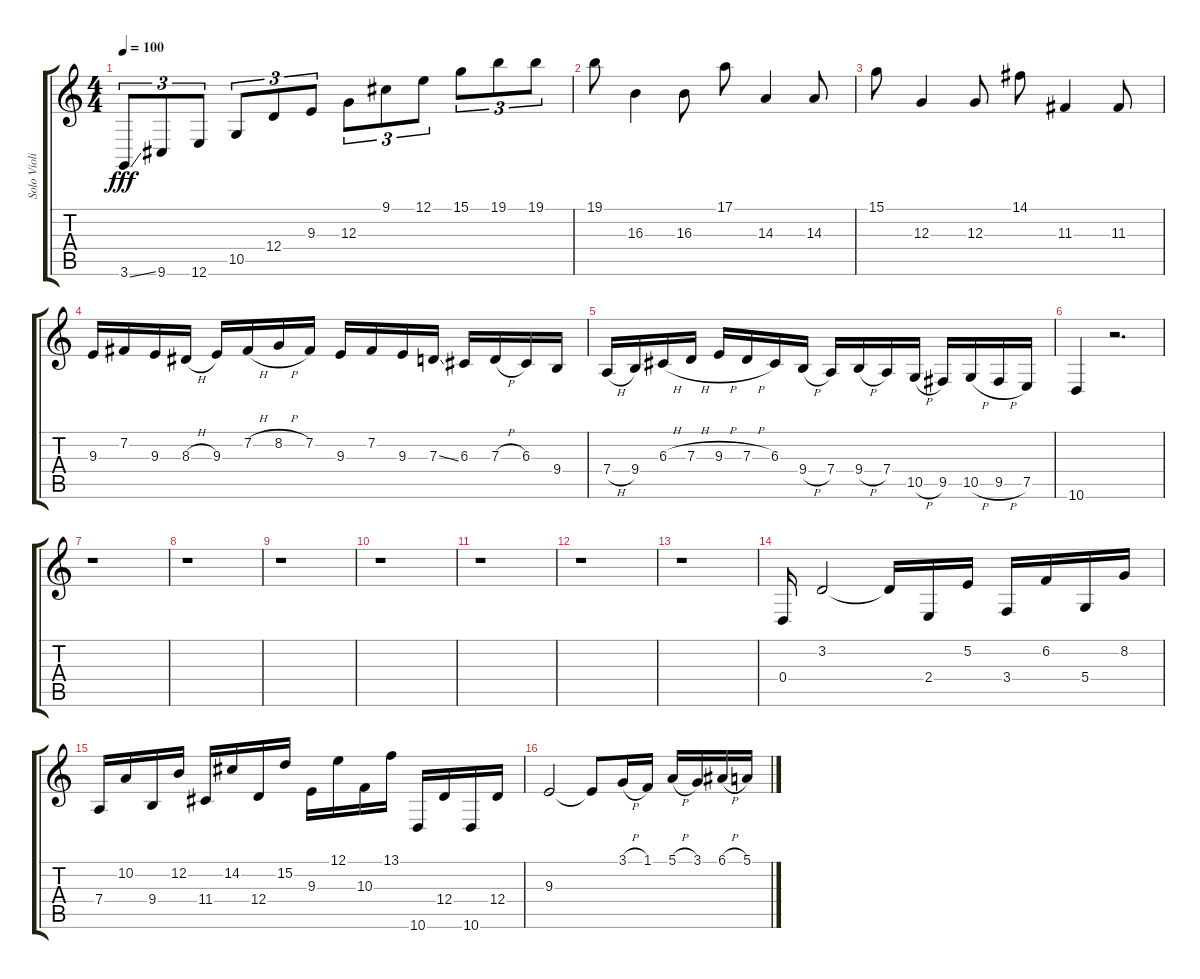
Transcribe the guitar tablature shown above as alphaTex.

\track ("Solo Violin" "Solo Violi") {instrument violin}
\staff {score tabs}
\tuning (E4 B3 G3 D3 A2 E2) {hide}
\ts (4 4)
\tempo 100
\clef g2
\ks c
3.6{ss}.8{tu (3 2) dy fff} 9.6.8{tu (3 2)} 12.6.8{tu (3 2)} 10.5.8{tu (3 2)} 12.4.8{tu (3 2)} 9.3.8{tu (3 2)} 12.3.8{tu (3 2)} 9.1.8{tu (3 2)} 12.1.8{tu (3 2)} 15.1.8{tu (3 2)} 19.1.8{tu (3 2)} 19.1.8{tu (3 2)} |
19.1.8 16.3.4 16.3.8 17.1.8 14.3.4 14.3.8 |
15.1.8 12.3.4 12.3.8 14.1.8 11.3.4 11.3.8 |
9.3.16 7.2.16 9.3.16 8.3{h}.16 9.3.16 7.2{h}.16 8.2{h}.16 7.2.16 9.3.16 7.2.16 9.3.16 7.3{ss}.16 6.3.16 7.3{h}.16 6.3.16 9.4.16 |
7.4{h}.16 9.4.16 6.3{h}.16 7.3{h}.16 9.3{h}.16 7.3{h}.16 6.3.16 9.4{h}.16 7.4.16 9.4{h}.16 7.4.16 10.5{h}.16 9.5.16 10.5{h}.16 9.5{h}.16 7.5.16 |
10.6.4 r.2{d} |
r.1 |
r.1 |
r.1 |
r.1 |
r.1 |
r.1 |
r.1 |
0.4.16 3.2.2 3.2{t}.16 2.4.16 5.2.16 3.4.16 6.2.16 5.4.16 8.2.16 |
7.4.16 10.2.16 9.4.16 12.2.16 11.4.16 14.2.16 12.4.16 15.2.16 9.3.16 12.1.16 10.3.16 13.1.16 10.6.16 12.4.16 10.6.16 12.4.16 |
9.3.2 9.3{t}.8 3.1{h}.16 1.1.16 5.1{h}.16 3.1.16 6.1{h}.16 5.1.16
